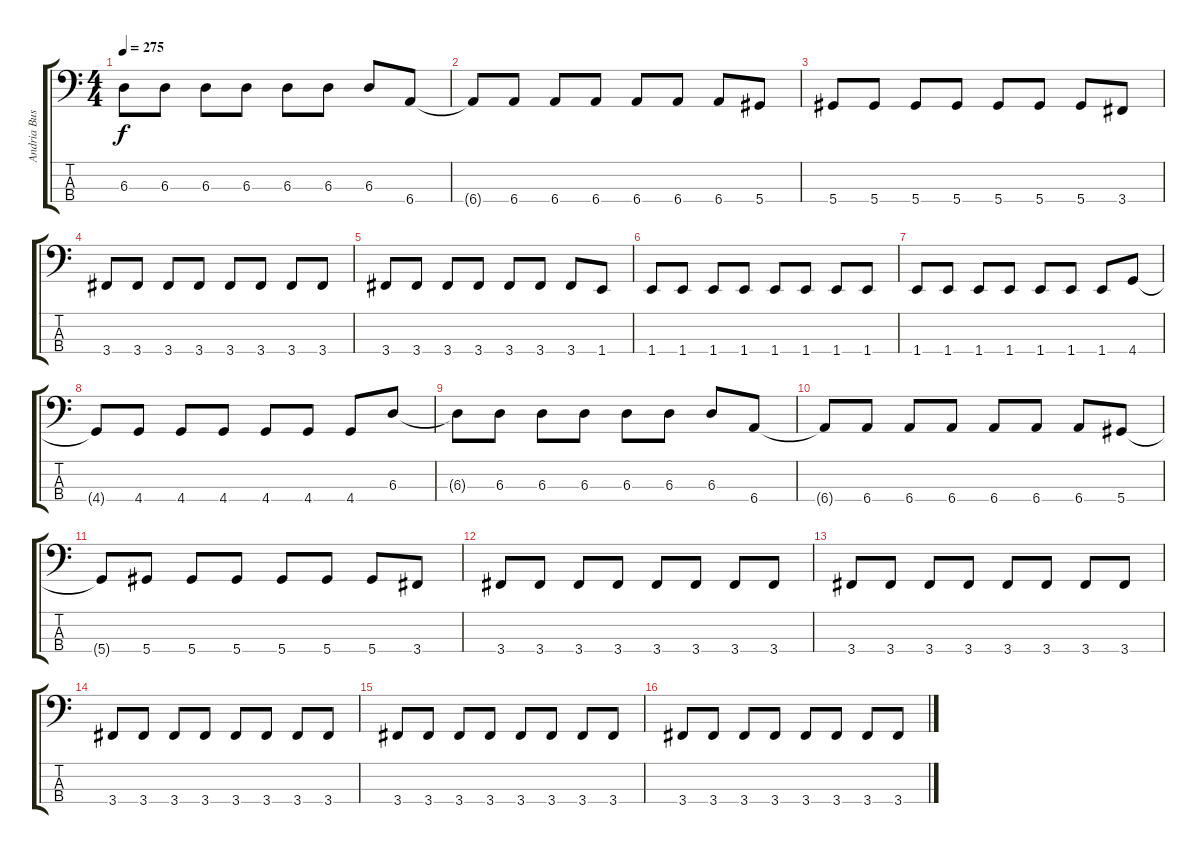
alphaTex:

\track ("Andria Busic" "Andria Bus") {instrument electricbasspick}
\staff {score tabs}
\tuning (Gb2 Db2 Ab1 Eb1) {hide}
\ts (4 4)
\tempo 275
\clef f4
\ks c
6.3{t}.8{dy f} 6.3.8 6.3.8 6.3.8 6.3.8 6.3.8 6.3.8 6.4.8 |
6.4{t}.8 6.4.8 6.4.8 6.4.8 6.4.8 6.4.8 6.4.8 5.4.8 |
5.4.8 5.4.8 5.4.8 5.4.8 5.4.8 5.4.8 5.4.8 3.4.8 |
3.4.8 3.4.8 3.4.8 3.4.8 3.4.8 3.4.8 3.4.8 3.4.8 |
3.4.8 3.4.8 3.4.8 3.4.8 3.4.8 3.4.8 3.4.8 1.4.8 |
1.4.8 1.4.8 1.4.8 1.4.8 1.4.8 1.4.8 1.4.8 1.4.8 |
1.4.8 1.4.8 1.4.8 1.4.8 1.4.8 1.4.8 1.4.8 4.4.8 |
4.4{t}.8 4.4.8 4.4.8 4.4.8 4.4.8 4.4.8 4.4.8 6.3.8 |
6.3{t}.8 6.3.8 6.3.8 6.3.8 6.3.8 6.3.8 6.3.8 6.4.8 |
6.4{t}.8 6.4.8 6.4.8 6.4.8 6.4.8 6.4.8 6.4.8 5.4.8 |
5.4{t}.8 5.4.8 5.4.8 5.4.8 5.4.8 5.4.8 5.4.8 3.4.8 |
3.4.8 3.4.8 3.4.8 3.4.8 3.4.8 3.4.8 3.4.8 3.4.8 |
3.4.8 3.4.8 3.4.8 3.4.8 3.4.8 3.4.8 3.4.8 3.4.8 |
3.4.8 3.4.8 3.4.8 3.4.8 3.4.8 3.4.8 3.4.8 3.4.8 |
3.4.8 3.4.8 3.4.8 3.4.8 3.4.8 3.4.8 3.4.8 3.4.8 |
3.4.8 3.4.8 3.4.8 3.4.8 3.4.8 3.4.8 3.4.8 3.4.8
